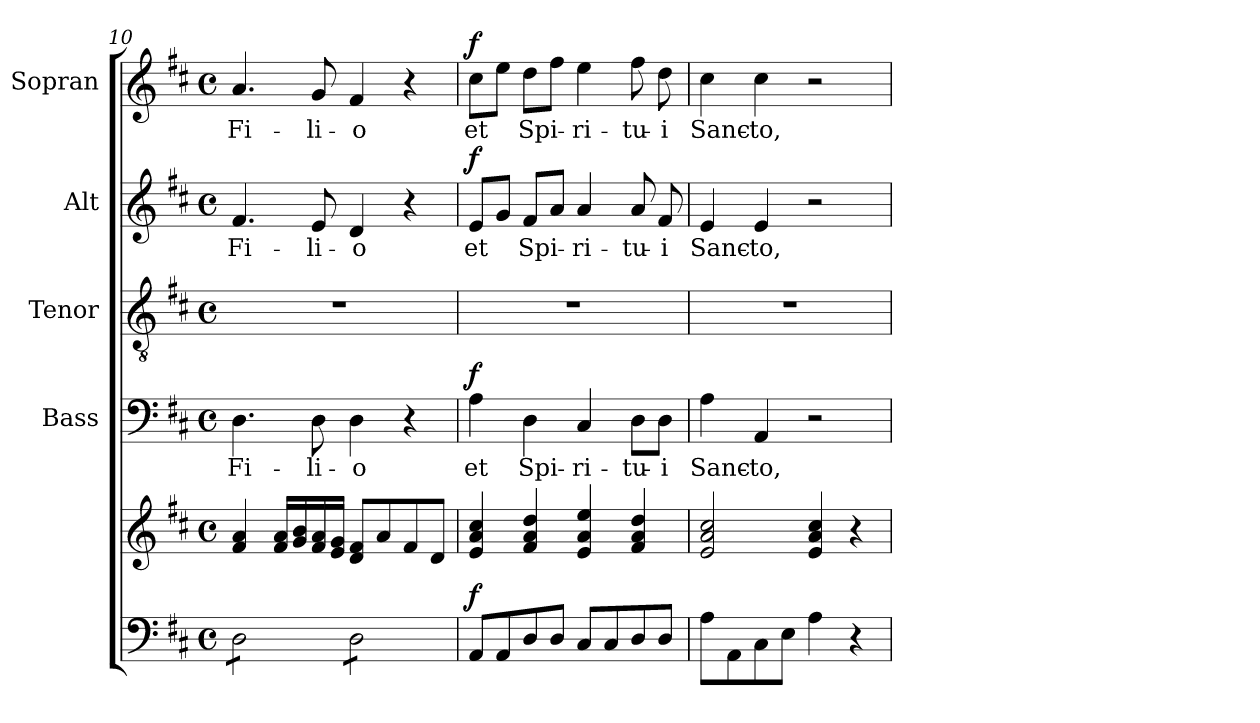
**kern	**kern	**dynam	**kern	**text	**dynam	**kern	**kern	**text	**dynam	**kern	**text	**dynam
*part5	*part5	*part5	*part4	*part4	*part4	*part3	*part2	*part2	*part2	*part1	*part1	*part1
*staff6	*staff5	*staff5/6	*staff4	*staff4	*staff4	*staff3	*staff2	*staff2	*staff2	*staff1	*staff1	*staff1
*	*	*	*I"Bass	*	*	*I"Tenor	*I"Alt	*	*	*I"Sopran	*	*
*	*	*	*I'B.	*	*	*I'T.	*I'A.	*	*	*I'S.	*	*
*clefF4	*clefG2	*	*clefF4	*	*	*clefGv2	*clefG2	*	*	*clefG2	*	*
*k[f#c#]	*k[f#c#]	*	*k[f#c#]	*	*	*k[f#c#]	*k[f#c#]	*	*	*k[f#c#]	*	*
*D:	*D:	*	*D:	*	*	*D:	*D:	*	*	*D:	*	*
*M4/4	*M4/4	*	*M4/4	*	*	*M4/4	*M4/4	*	*	*M4/4	*	*
*met(c)	*met(c)	*	*met(c)	*	*	*met(c)	*met(c)	*	*	*met(c)	*	*
=10	=10	=10	=10	=10	=10	=10	=10	=10	=10	=10	=10	=10
!	!	!	!	!LO:LY:b	!	!	!	!LO:LY:b	!	!	!LO:LY:b	!
*tremolo	*	*	*	*	*	*	*	*	*	*	*	*
8D\L	4f#/ 4a/	.	4.D\	Fi-	.	1r	4.f#/	Fi-	.	4.a/	Fi-	.
8D\	.	.	.	.	.	.	.	.	.	.	.	.
8D\	16f#/ 16a/LL	.	.	.	.	.	.	.	.	.	.	.
.	16g/ 16b/	.	.	.	.	.	.	.	.	.	.	.
!	!	!	!	!LO:LY:b	!	!	!	!LO:LY:b	!	!	!LO:LY:b	!
8D\J	16f#/ 16a/	.	8D\	-li-	.	.	8e/	-li-	.	8g/	-li-	.
.	16e/ 16g/JJ	.	.	.	.	.	.	.	.	.	.	.
!	!	!	!	!LO:LY:b	!	!	!	!LO:LY:b	!	!	!LO:LY:b	!
8D\L	8d/ 8f#/L	.	4D\	-o	.	.	4d/	-o	.	4f#/	-o	.
8D\	8a/	.	.	.	.	.	.	.	.	.	.	.
8D\	8f#/	.	4r	.	.	.	4r	.	.	4r	.	.
8D\J	8d/J	.	.	.	.	.	.	.	.	.	.	.
*Xtremolo	*	*	*	*	*	*	*	*	*	*	*	*
=11	=11	=11	=11	=11	=11	=11	=11	=11	=11	=11	=11	=11
!	!	!LO:DY:a=2	!	!LO:LY:b	!LO:DY:a	!	!	!LO:LY:b	!LO:DY:a	!	!LO:LY:b	!LO:DY:a
8AA/L	4e/ 4a/ 4cc#/	f	4A\	et	f	1r	8e/L	et	f	8cc#\L	et	f
8AA/	.	.	.	.	.	.	8g/J	.	.	8ee\J	.	.
!	!	!	!	!LO:LY:b	!	!	!	!LO:LY:b	!	!	!LO:LY:b	!
8D/	4f#/ 4a/ 4dd/	.	4D\	Spi-	.	.	8f#/L	Spi-	.	8dd\L	Spi-	.
8D/J	.	.	.	.	.	.	8a/J	.	.	8ff#\J	.	.
!	!	!	!	!LO:LY:b	!	!	!	!LO:LY:b	!	!	!LO:LY:b	!
8C#/L	4e/ 4a/ 4ee/	.	4C#/	-ri-	.	.	4a/	-ri-	.	4ee\	-ri-	.
8C#/	.	.	.	.	.	.	.	.	.	.	.	.
!	!	!	!	!LO:LY:b	!	!	!	!LO:LY:b	!	!	!LO:LY:b	!
8D/	4f#/ 4a/ 4dd/	.	8D\L	-tu-	.	.	8a/	-tu-	.	8ff#\	-tu-	.
!	!	!	!	!LO:LY:b	!	!	!	!LO:LY:b	!	!	!LO:LY:b	!
8D/J	.	.	8D\J	-i	.	.	8f#/	-i	.	8dd\	-i	.
=12	=12	=12	=12	=12	=12	=12	=12	=12	=12	=12	=12	=12
!	!	!	!	!LO:LY:b	!	!	!	!LO:LY:b	!	!	!LO:LY:b	!
8A\L	2e/ 2a/ 2cc#/	.	4A\	Sanc-	.	1r	4e/	Sanc-	.	4cc#\	Sanc-	.
8AA\	.	.	.	.	.	.	.	.	.	.	.	.
!	!	!	!	!LO:LY:b	!	!	!	!LO:LY:b	!	!	!LO:LY:b	!
8C#\	.	.	4AA/	-to,	.	.	4e/	-to,	.	4cc#\	-to,	.
8E\J	.	.	.	.	.	.	.	.	.	.	.	.
4A\	4e/ 4a/ 4cc#/	.	2r	.	.	.	2r	.	.	2r	.	.
4r	4r	.	.	.	.	.	.	.	.	.	.	.
=	=	=	=	=	=	=	=	=	=	=	=	=
*-	*-	*-	*-	*-	*-	*-	*-	*-	*-	*-	*-	*-
